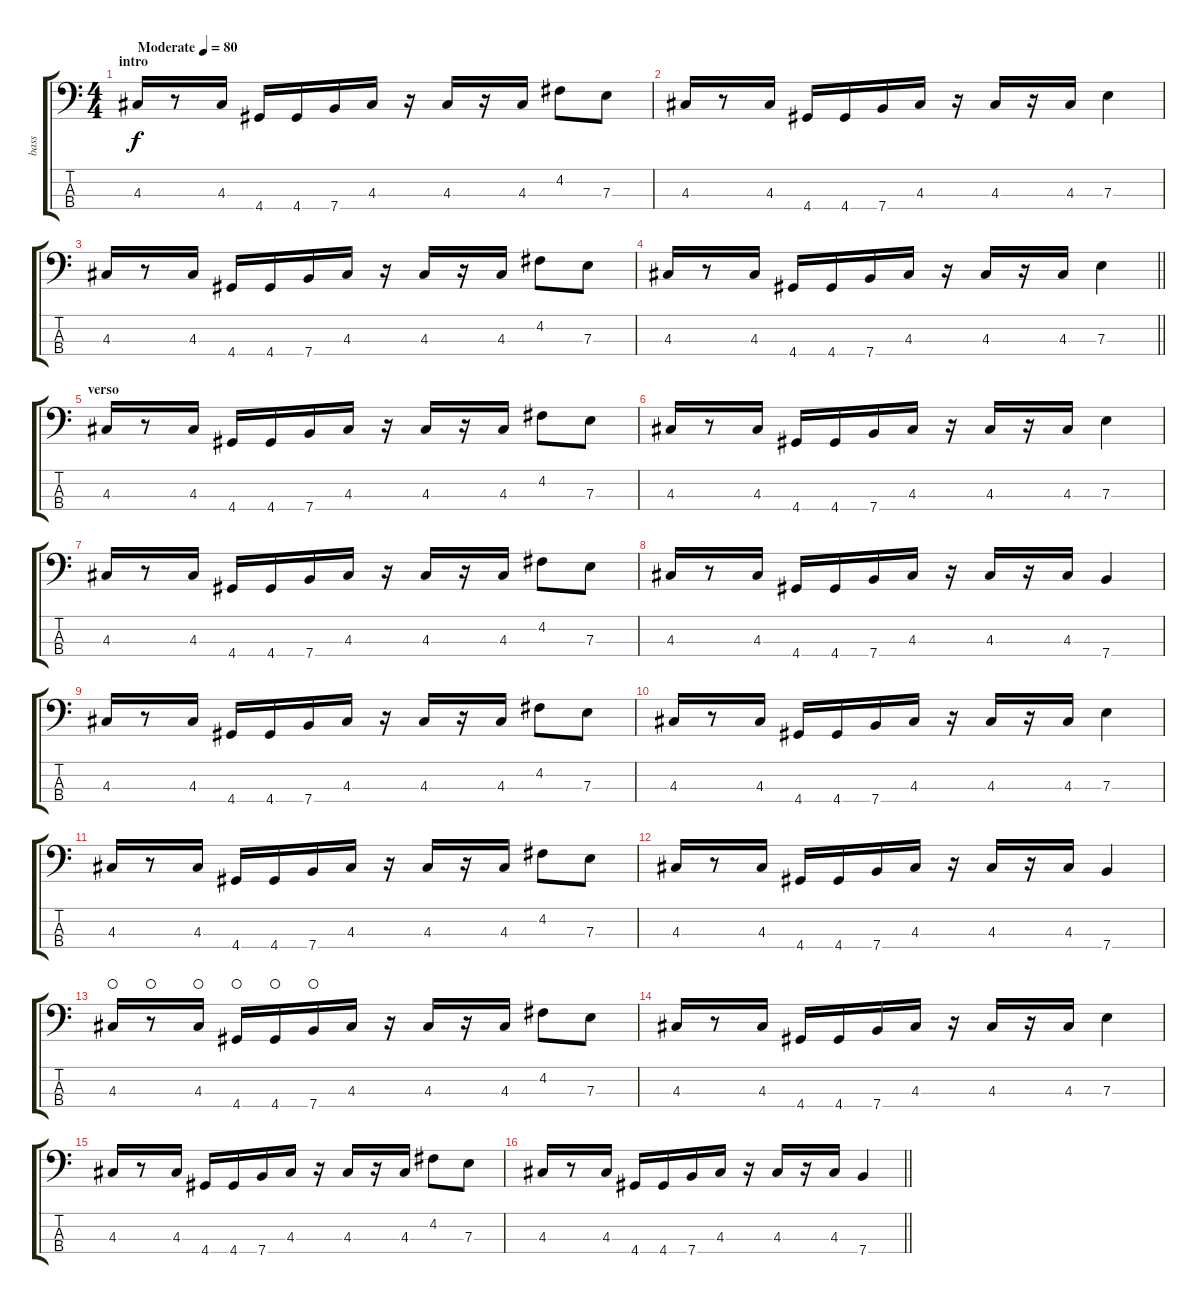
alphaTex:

\track ("bass" "bass") {instrument electricbassfinger}
\staff {score tabs}
\tuning (G2 D2 A1 E1) {hide}
\ts (4 4)
\section ("" "intro")
\tempo (80 "Moderate")
\clef f4
\ks c
4.3.16{dy f instrument electricbassfinger} r.8 4.3.16 4.4.16 4.4.16 7.4.16 4.3.16 r.16 4.3.16 r.16 4.3.16 4.2.8 7.3.8 |
4.3.16 r.8 4.3.16 4.4.16 4.4.16 7.4.16 4.3.16 r.16 4.3.16 r.16 4.3.16 7.3.4 |
4.3.16 r.8 4.3.16 4.4.16 4.4.16 7.4.16 4.3.16 r.16 4.3.16 r.16 4.3.16 4.2.8 7.3.8 |
\barLineRight lightlight
4.3.16 r.8 4.3.16 4.4.16 4.4.16 7.4.16 4.3.16 r.16 4.3.16 r.16 4.3.16 7.3.4 |
\section ("" "verso")
4.3.16 r.8 4.3.16 4.4.16 4.4.16 7.4.16 4.3.16 r.16 4.3.16 r.16 4.3.16 4.2.8 7.3.8 |
4.3.16 r.8 4.3.16 4.4.16 4.4.16 7.4.16 4.3.16 r.16 4.3.16 r.16 4.3.16 7.3.4 |
4.3.16 r.8 4.3.16 4.4.16 4.4.16 7.4.16 4.3.16 r.16 4.3.16 r.16 4.3.16 4.2.8 7.3.8 |
4.3.16 r.8 4.3.16 4.4.16 4.4.16 7.4.16 4.3.16 r.16 4.3.16 r.16 4.3.16 7.4.4 |
4.3.16 r.8 4.3.16 4.4.16 4.4.16 7.4.16 4.3.16 r.16 4.3.16 r.16 4.3.16 4.2.8 7.3.8 |
4.3.16 r.8 4.3.16 4.4.16 4.4.16 7.4.16 4.3.16 r.16 4.3.16 r.16 4.3.16 7.3.4 |
4.3.16 r.8 4.3.16 4.4.16 4.4.16 7.4.16 4.3.16 r.16 4.3.16 r.16 4.3.16 4.2.8 7.3.8 |
4.3.16 r.8 4.3.16 4.4.16 4.4.16 7.4.16 4.3.16 r.16 4.3.16 r.16 4.3.16 7.4.4 |
4.3.16{waho} r.8{waho} 4.3.16{waho} 4.4.16{waho} 4.4.16{waho} 7.4.16{waho} 4.3.16 r.16 4.3.16 r.16 4.3.16 4.2.8 7.3.8 |
4.3.16 r.8 4.3.16 4.4.16 4.4.16 7.4.16 4.3.16 r.16 4.3.16 r.16 4.3.16 7.3.4 |
4.3.16 r.8 4.3.16 4.4.16 4.4.16 7.4.16 4.3.16 r.16 4.3.16 r.16 4.3.16 4.2.8 7.3.8 |
\barLineRight lightlight
4.3.16 r.8 4.3.16 4.4.16 4.4.16 7.4.16 4.3.16 r.16 4.3.16 r.16 4.3.16 7.4.4
